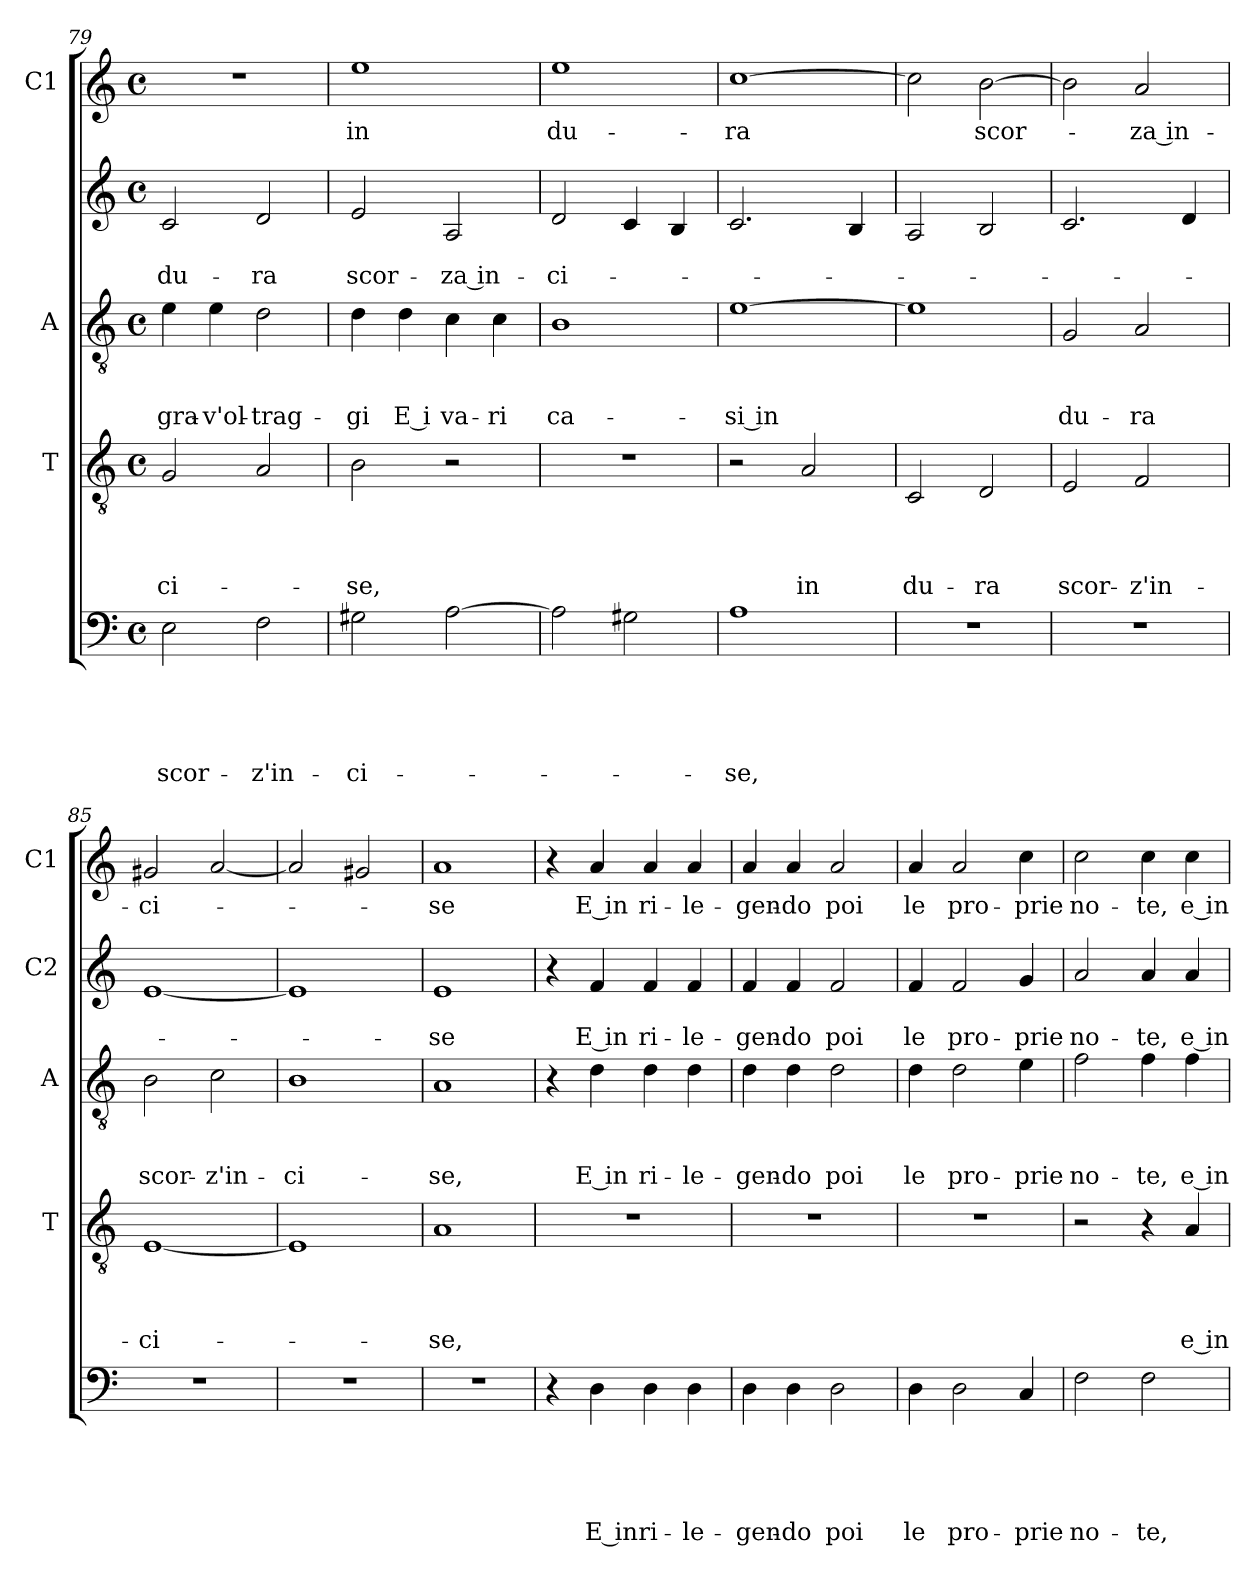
**kern	**text	**text	**text	**text	**text	**kern	**text	**text	**text	**text	**kern	**text	**text	**text	**kern	**text	**text	**kern	**text
*part5	*part5	*part5	*part5	*part5	*part5	*part4	*part4	*part4	*part4	*part4	*part3	*part3	*part3	*part3	*part2	*part2	*part2	*part1	*part1
*staff5	*staff5	*staff5	*staff5	*staff5	*staff5	*staff4	*staff4	*staff4	*staff4	*staff4	*staff3	*staff3	*staff3	*staff3	*staff2	*staff2	*staff2	*staff1	*staff1
*	*	*	*	*	*	*I"T	*	*	*	*	*I"A	*	*	*	*	*	*	*I"C1	*
*	*	*	*	*	*	*I'T	*	*	*	*	*I'A	*	*	*	*I'C2	*	*	*I'C1	*
*clefF4	*	*	*	*	*	*clefGv2	*	*	*	*	*clefGv2	*	*	*	*clefG2	*	*	*clefG2	*
*k[]	*	*	*	*	*	*k[]	*	*	*	*	*k[]	*	*	*	*k[]	*	*	*k[]	*
*C:	*	*	*	*	*	*C:	*	*	*	*	*C:	*	*	*	*C:	*	*	*C:	*
*M4/4	*	*	*	*	*	*M4/4	*	*	*	*	*M4/4	*	*	*	*M4/4	*	*	*M4/4	*
*met(c)	*	*	*	*	*	*met(c)	*	*	*	*	*met(c)	*	*	*	*met(c)	*	*	*met(c)	*
=79	=79	=79	=79	=79	=79	=79	=79	=79	=79	=79	=79	=79	=79	=79	=79	=79	=79	=79	=79
!	!	!	!	!	!LO:LY:b	!	!	!	!	!LO:LY:b	!	!	!	!LO:LY:b	!	!	!LO:LY:b	!	!
2E\	.	.	.	.	scor-	2G/	.	.	.	-ci-	4e\	.	.	gra-	2c/	.	du-	1r	.
!	!	!	!	!	!	!	!	!	!	!	!	!	!	!LO:LY:b	!	!	!	!	!
.	.	.	.	.	.	.	.	.	.	.	4e\	.	.	-v'ol-	.	.	.	.	.
!	!	!	!	!	!LO:LY:b	!	!	!	!	!	!	!	!	!LO:LY:b	!	!	!LO:LY:b	!	!
2F\	.	.	.	.	-z'in-	2A/	.	.	.	.	2d\	.	.	-trag-	2d/	.	-ra	.	.
=80	=80	=80	=80	=80	=80	=80	=80	=80	=80	=80	=80	=80	=80	=80	=80	=80	=80	=80	=80
!	!	!	!	!	!LO:LY:b	!	!	!	!	!LO:LY:b	!	!	!	!LO:LY:b	!	!	!LO:LY:b	!	!LO:LY:b
2G#X\	.	.	.	.	-ci-	2B\	.	.	.	-se,	4d\	.	.	-gi	2e/	.	scor-	1ee	in
!	!	!	!	!	!	!	!	!	!	!	!	!	!	!LO:LY:b	!	!	!	!	!
.	.	.	.	.	.	.	.	.	.	.	4d\	.	.	E i	.	.	.	.	.
!	!	!	!	!	!	!	!	!	!	!	!	!	!	!LO:LY:b	!	!	!LO:LY:b	!	!
[2A\	.	.	.	.	.	2r	.	.	.	.	4c\	.	.	va-	2A/	.	-za in-	.	.
!	!	!	!	!	!	!	!	!	!	!	!	!	!	!LO:LY:b	!	!	!	!	!
.	.	.	.	.	.	.	.	.	.	.	4c\	.	.	-ri	.	.	.	.	.
=81	=81	=81	=81	=81	=81	=81	=81	=81	=81	=81	=81	=81	=81	=81	=81	=81	=81	=81	=81
!	!	!	!	!	!	!	!	!	!	!	!	!	!	!LO:LY:b	!	!	!LO:LY:b	!	!LO:LY:b
2A\]	.	.	.	.	.	1r	.	.	.	.	1B	.	.	ca-	2d/	.	-ci-	1ee	du-
2G#X\	.	.	.	.	.	.	.	.	.	.	.	.	.	.	4c/	.	.	.	.
.	.	.	.	.	.	.	.	.	.	.	.	.	.	.	4B/	.	.	.	.
!!LO:PB:g=z
=82	=82	=82	=82	=82	=82	=82	=82	=82	=82	=82	=82	=82	=82	=82	=82	=82	=82	=82	=82
!	!	!	!	!	!LO:LY:b	!	!	!	!	!	!	!	!	!LO:LY:b	!	!	!	!	!LO:LY:b
1A	.	.	.	.	-se,	2r	.	.	.	.	[1e	.	.	-si in	2.c/	.	.	[1cc	-ra
!	!	!	!	!	!	!	!	!	!	!LO:LY:b	!	!	!	!	!	!	!	!	!
.	.	.	.	.	.	2A/	.	.	.	in	.	.	.	.	.	.	.	.	.
.	.	.	.	.	.	.	.	.	.	.	.	.	.	.	4B/	.	.	.	.
=83	=83	=83	=83	=83	=83	=83	=83	=83	=83	=83	=83	=83	=83	=83	=83	=83	=83	=83	=83
!	!	!	!	!	!	!	!	!	!	!LO:LY:b	!	!	!	!	!	!	!	!	!
1r	.	.	.	.	.	2C/	.	.	.	du-	1e]	.	.	.	2A/	.	.	2cc\]	.
!	!	!	!	!	!	!	!	!	!	!LO:LY:b	!	!	!	!	!	!	!	!	!LO:LY:b
.	.	.	.	.	.	2D/	.	.	.	-ra	.	.	.	.	2B/	.	.	[2b\	scor-
=84	=84	=84	=84	=84	=84	=84	=84	=84	=84	=84	=84	=84	=84	=84	=84	=84	=84	=84	=84
!	!	!	!	!	!	!	!	!	!	!LO:LY:b	!	!	!	!LO:LY:b	!	!	!	!	!
1r	.	.	.	.	.	2E/	.	.	.	scor-	2G/	.	.	du-	2.c/	.	.	2b\]	.
!	!	!	!	!	!	!	!	!	!	!LO:LY:b	!	!	!	!LO:LY:b	!	!	!	!	!LO:LY:b
.	.	.	.	.	.	2F/	.	.	.	-z'in-	2A/	.	.	-ra	.	.	.	2a/	-za in-
.	.	.	.	.	.	.	.	.	.	.	.	.	.	.	4d/	.	.	.	.
=85	=85	=85	=85	=85	=85	=85	=85	=85	=85	=85	=85	=85	=85	=85	=85	=85	=85	=85	=85
!	!	!	!	!	!	!	!	!	!	!LO:LY:b	!	!	!	!LO:LY:b	!	!	!	!	!LO:LY:b
1r	.	.	.	.	.	[1E	.	.	.	-ci-	2B\	.	.	scor-	[1e	.	.	2g#X/	-ci-
!	!	!	!	!	!	!	!	!	!	!	!	!	!	!LO:LY:b	!	!	!	!	!
.	.	.	.	.	.	.	.	.	.	.	2c\	.	.	-z'in-	.	.	.	[2a/	.
=86	=86	=86	=86	=86	=86	=86	=86	=86	=86	=86	=86	=86	=86	=86	=86	=86	=86	=86	=86
!	!	!	!	!	!	!	!	!	!	!	!	!	!	!LO:LY:b	!	!	!	!	!
1r	.	.	.	.	.	1E]	.	.	.	.	1B	.	.	-ci-	1e]	.	.	2a/]	.
.	.	.	.	.	.	.	.	.	.	.	.	.	.	.	.	.	.	2g#X/	.
=87	=87	=87	=87	=87	=87	=87	=87	=87	=87	=87	=87	=87	=87	=87	=87	=87	=87	=87	=87
!	!	!	!	!	!	!	!	!	!	!LO:LY:b	!	!	!	!LO:LY:b	!	!	!LO:LY:b	!	!LO:LY:b
1r	.	.	.	.	.	1A	.	.	.	-se,	1A	.	.	-se,	1e	.	-se	1a	-se
=88	=88	=88	=88	=88	=88	=88	=88	=88	=88	=88	=88	=88	=88	=88	=88	=88	=88	=88	=88
4r	.	.	.	.	.	1r	.	.	.	.	4r	.	.	.	4r	.	.	4r	.
!	!	!	!	!	!LO:LY:b	!	!	!	!	!	!	!	!	!LO:LY:b	!	!	!LO:LY:b	!	!LO:LY:b
4D\	.	.	.	.	E in	.	.	.	.	.	4d\	.	.	E in	4f/	.	E in	4a/	E in
!	!	!	!	!	!LO:LY:b	!	!	!	!	!	!	!	!	!LO:LY:b	!	!	!LO:LY:b	!	!LO:LY:b
4D\	.	.	.	.	ri-	.	.	.	.	.	4d\	.	.	ri-	4f/	.	ri-	4a/	ri-
!	!	!	!	!	!LO:LY:b	!	!	!	!	!	!	!	!	!LO:LY:b	!	!	!LO:LY:b	!	!LO:LY:b
4D\	.	.	.	.	-le-	.	.	.	.	.	4d\	.	.	-le-	4f/	.	-le-	4a/	-le-
=89	=89	=89	=89	=89	=89	=89	=89	=89	=89	=89	=89	=89	=89	=89	=89	=89	=89	=89	=89
!	!	!	!	!	!LO:LY:b	!	!	!	!	!	!	!	!	!LO:LY:b	!	!	!LO:LY:b	!	!LO:LY:b
4D\	.	.	.	.	-gen-	1r	.	.	.	.	4d\	.	.	-gen-	4f/	.	-gen-	4a/	-gen-
!	!	!	!	!	!LO:LY:b	!	!	!	!	!	!	!	!	!LO:LY:b	!	!	!LO:LY:b	!	!LO:LY:b
4D\	.	.	.	.	-do	.	.	.	.	.	4d\	.	.	-do	4f/	.	-do	4a/	-do
!	!	!	!	!	!LO:LY:b	!	!	!	!	!	!	!	!	!LO:LY:b	!	!	!LO:LY:b	!	!LO:LY:b
2D\	.	.	.	.	poi	.	.	.	.	.	2d\	.	.	poi	2f/	.	poi	2a/	poi
!!LO:LB:g=z
=90	=90	=90	=90	=90	=90	=90	=90	=90	=90	=90	=90	=90	=90	=90	=90	=90	=90	=90	=90
!	!	!	!	!	!LO:LY:b	!	!	!	!	!	!	!	!	!LO:LY:b	!	!	!LO:LY:b	!	!LO:LY:b
4D\	.	.	.	.	le	1r	.	.	.	.	4d\	.	.	le	4f/	.	le	4a/	le
!	!	!	!	!	!LO:LY:b	!	!	!	!	!	!	!	!	!LO:LY:b	!	!	!LO:LY:b	!	!LO:LY:b
2D\	.	.	.	.	pro-	.	.	.	.	.	2d\	.	.	pro-	2f/	.	pro-	2a/	pro-
!	!	!	!	!	!LO:LY:b	!	!	!	!	!	!	!	!	!LO:LY:b	!	!	!LO:LY:b	!	!LO:LY:b
4C/	.	.	.	.	-prie	.	.	.	.	.	4e\	.	.	-prie	4g/	.	-prie	4cc\	-prie
=91	=91	=91	=91	=91	=91	=91	=91	=91	=91	=91	=91	=91	=91	=91	=91	=91	=91	=91	=91
!	!	!	!	!	!LO:LY:b	!	!	!	!	!	!	!	!	!LO:LY:b	!	!	!LO:LY:b	!	!LO:LY:b
2F\	.	.	.	.	no-	2r	.	.	.	.	2f\	.	.	no-	2a/	.	no-	2cc\	no-
!	!	!	!	!	!LO:LY:b	!	!	!	!	!	!	!	!	!LO:LY:b	!	!	!LO:LY:b	!	!LO:LY:b
2F\	.	.	.	.	-te,	4r	.	.	.	.	4f\	.	.	-te,	4a/	.	-te,	4cc\	-te,
!	!	!	!	!	!	!	!	!	!	!LO:LY:b	!	!	!	!LO:LY:b	!	!	!LO:LY:b	!	!LO:LY:b
.	.	.	.	.	.	4A/	.	.	.	e in	4f\	.	.	e in	4a/	.	e in	4cc\	e in
=	=	=	=	=	=	=	=	=	=	=	=	=	=	=	=	=	=	=	=
*-	*-	*-	*-	*-	*-	*-	*-	*-	*-	*-	*-	*-	*-	*-	*-	*-	*-	*-	*-
